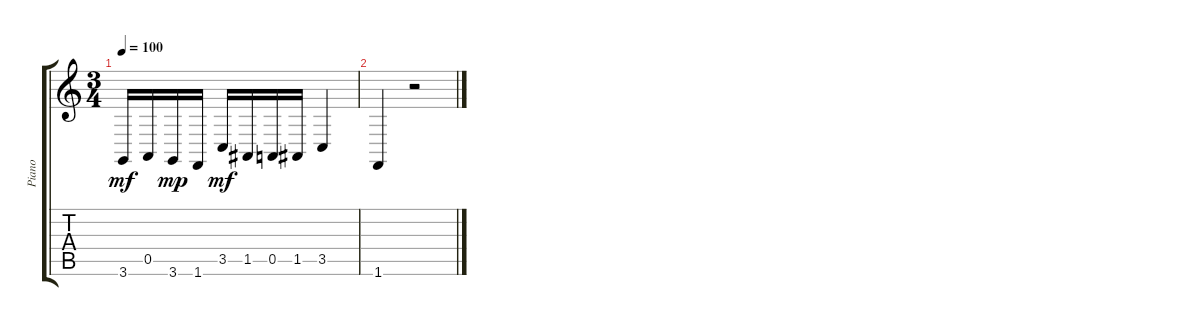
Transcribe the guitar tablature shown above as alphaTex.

\track ("Piano" "Piano") {instrument acousticgrandpiano}
\staff {score tabs}
\tuning (E4 B3 G3 D3 A2 E2) {hide}
\ts (3 4)
\tempo 100
\clef g2
\ks c
3.6.16{dy mf} 0.5.16 3.6.16{dy mp} 1.6.16 3.5.16{dy mf} 1.5.16 0.5.16 1.5.16 3.5.4 |
1.6.4 r.2
